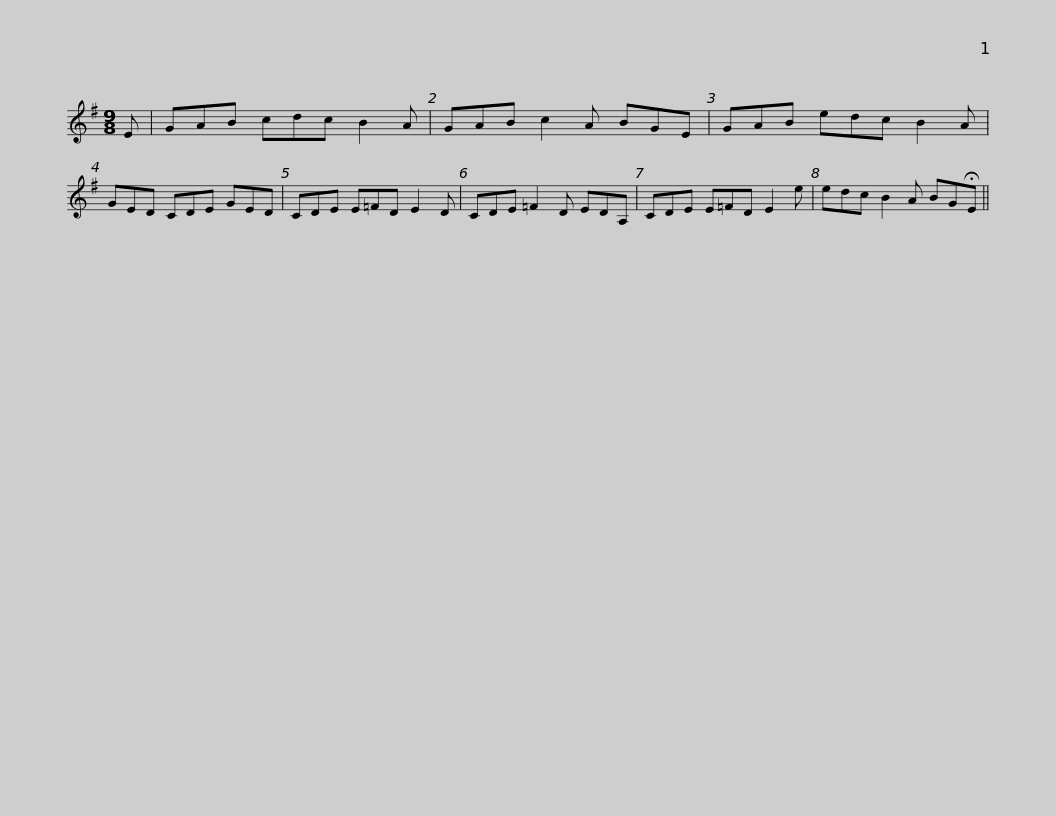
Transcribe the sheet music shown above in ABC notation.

X:1
L:1/8
M:9/8
I:linebreak $
K:G
V:1 treble
V:1
 E | GAB cdc B2 A | GAB c2 A BGE | GAB edc B2 A | GED CDE GED |$ %5
 CDE E=FD E2 D | CDE =F2 D EDA, | CDE E=FD E2 e | edc B2 A BG!fermata!E || %9
